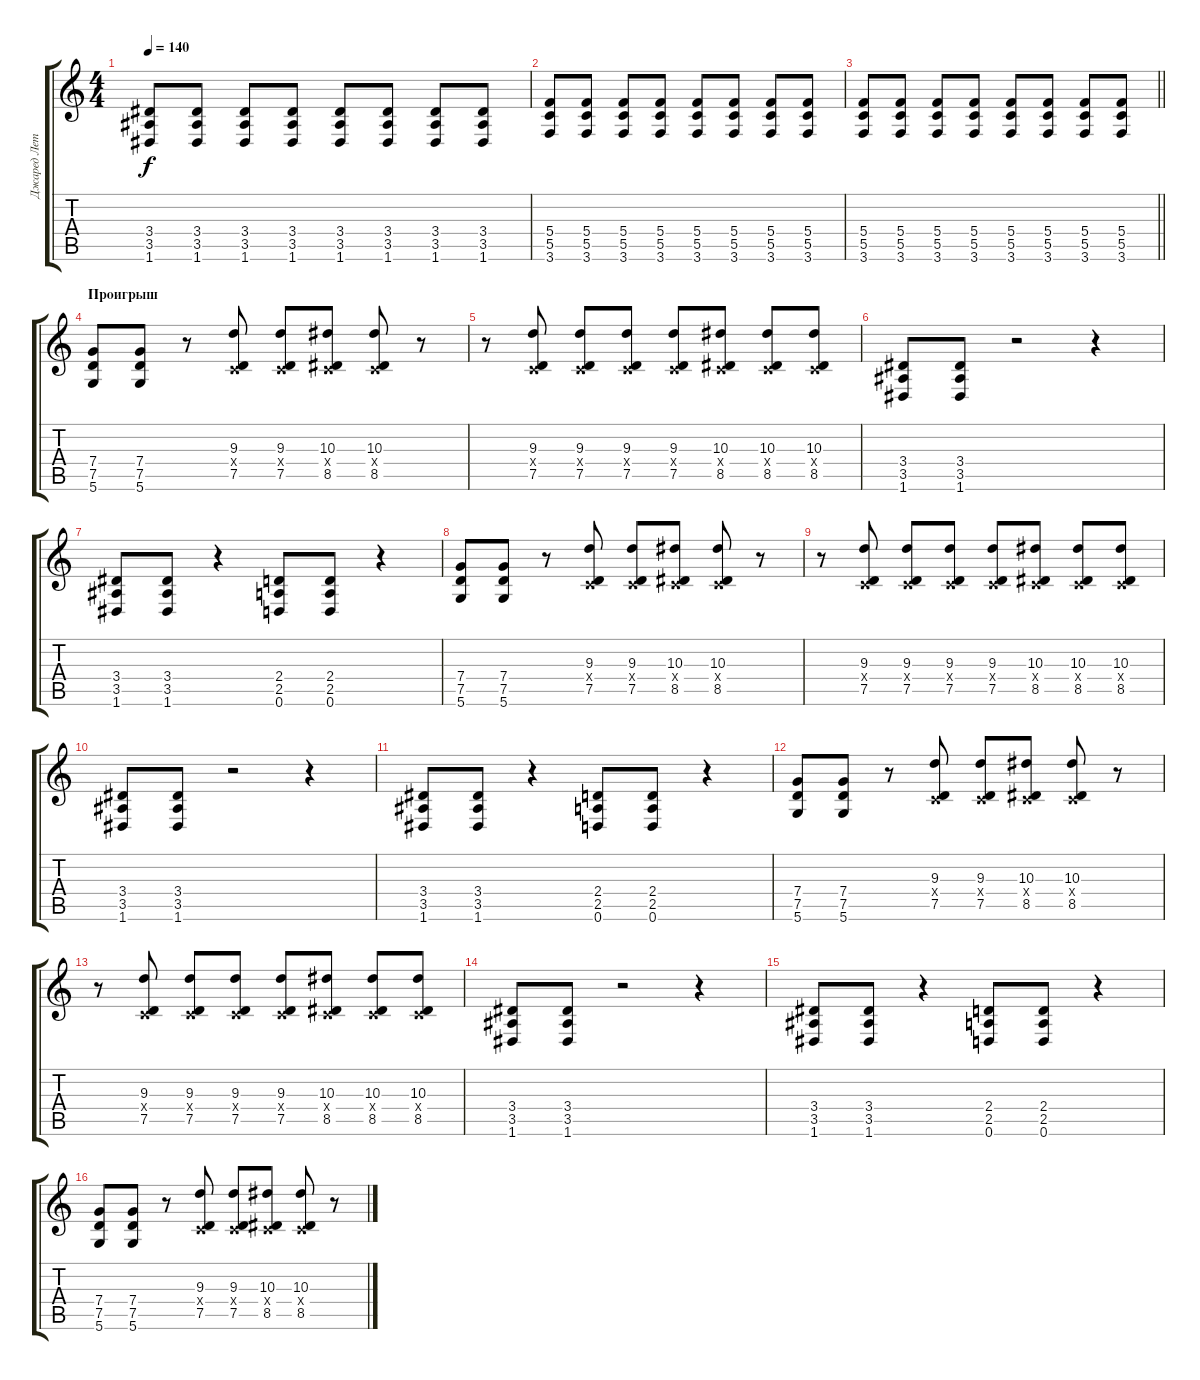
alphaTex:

\track ("Джаред Лето" "Джаред Лет") {instrument electricguitarclean}
\staff {score tabs}
\tuning (D4 A3 F3 C3 G2 D2) {hide}
\ts (4 4)
\tempo 140
\clef g2
\ks c
(3.4 3.5 1.6).8{dy f} (3.4 3.5 1.6).8 (3.4 3.5 1.6).8 (3.4 3.5 1.6).8 (3.4 3.5 1.6).8 (3.4 3.5 1.6).8 (3.4 3.5 1.6).8 (3.4 3.5 1.6).8 |
(5.4 5.5 3.6).8 (5.4 5.5 3.6).8 (5.4 5.5 3.6).8 (5.4 5.5 3.6).8 (5.4 5.5 3.6).8 (5.4 5.5 3.6).8 (5.4 5.5 3.6).8 (5.4 5.5 3.6).8 |
\barLineRight lightlight
(5.4 5.5 3.6).8 (5.4 5.5 3.6).8 (5.4 5.5 3.6).8 (5.4 5.5 3.6).8 (5.4 5.5 3.6).8 (5.4 5.5 3.6).8 (5.4 5.5 3.6).8 (5.4 5.5 3.6).8 |
\section ("" "Проигрыш")
(7.4 7.5 5.6).8{instrument overdrivenguitar} (7.4 7.5 5.6).8 r.8 (9.3 0.4{x} 7.5).8 (9.3 0.4{x} 7.5).8 (10.3 0.4{x} 8.5).8 (10.3 0.4{x} 8.5).8 r.8 |
r.8 (9.3 0.4{x} 7.5).8 (9.3 0.4{x} 7.5).8 (9.3 0.4{x} 7.5).8 (9.3 0.4{x} 7.5).8 (10.3 0.4{x} 8.5).8 (10.3 0.4{x} 8.5).8 (10.3 0.4{x} 8.5).8 |
(3.4 3.5 1.6).8 (3.4 3.5 1.6).8 r.2 r.4 |
(3.4 3.5 1.6).8 (3.4 3.5 1.6).8 r.4 (2.4 2.5 0.6).8 (2.4 2.5 0.6).8 r.4 |
(7.4 7.5 5.6).8 (7.4 7.5 5.6).8 r.8 (9.3 0.4{x} 7.5).8 (9.3 0.4{x} 7.5).8 (10.3 0.4{x} 8.5).8 (10.3 0.4{x} 8.5).8 r.8 |
r.8 (9.3 0.4{x} 7.5).8 (9.3 0.4{x} 7.5).8 (9.3 0.4{x} 7.5).8 (9.3 0.4{x} 7.5).8 (10.3 0.4{x} 8.5).8 (10.3 0.4{x} 8.5).8 (10.3 0.4{x} 8.5).8 |
(3.4 3.5 1.6).8 (3.4 3.5 1.6).8 r.2 r.4 |
(3.4 3.5 1.6).8 (3.4 3.5 1.6).8 r.4 (2.4 2.5 0.6).8 (2.4 2.5 0.6).8 r.4 |
(7.4 7.5 5.6).8 (7.4 7.5 5.6).8 r.8 (9.3 0.4{x} 7.5).8 (9.3 0.4{x} 7.5).8 (10.3 0.4{x} 8.5).8 (10.3 0.4{x} 8.5).8 r.8 |
r.8 (9.3 0.4{x} 7.5).8 (9.3 0.4{x} 7.5).8 (9.3 0.4{x} 7.5).8 (9.3 0.4{x} 7.5).8 (10.3 0.4{x} 8.5).8 (10.3 0.4{x} 8.5).8 (10.3 0.4{x} 8.5).8 |
(3.4 3.5 1.6).8 (3.4 3.5 1.6).8 r.2 r.4 |
(3.4 3.5 1.6).8 (3.4 3.5 1.6).8 r.4 (2.4 2.5 0.6).8 (2.4 2.5 0.6).8 r.4 |
(7.4 7.5 5.6).8 (7.4 7.5 5.6).8 r.8 (9.3 0.4{x} 7.5).8 (9.3 0.4{x} 7.5).8 (10.3 0.4{x} 8.5).8 (10.3 0.4{x} 8.5).8 r.8
